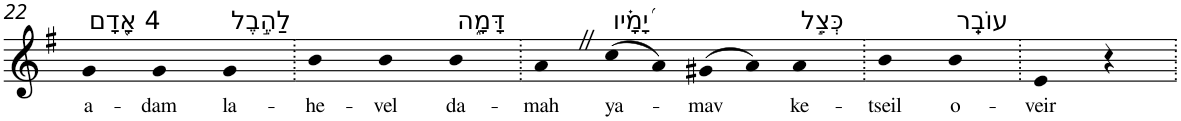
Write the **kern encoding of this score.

**kern	**text
*part1	*part1
*staff1	*staff1
*I"Piano	*
*I'Pno	*
!!LO:PB:g=z
*clefG2	*
*k[f#]	*
*G:	*
=22	=22
!LO:TX:a:t=4 אָ֭דָם	!
!	!LO:LY:b
4g	a-
!	!LO:LY:b
4g	-dam
!LO:TX:a:t=לַהֶ֣בֶל	!
!	!LO:LY:b
4g	la-
=23.	=23.
!	!LO:LY:b
4b	-he-
!	!LO:LY:b
4b	-vel
!LO:TX:a:t=דָּמָ֑ה	!
!	!LO:LY:b
4b	da-
=24.	=24.
!	!LO:LY:b
4aZ	-mah
!LO:TX:a:t=יָ֝מָ֗יו	!
!	!LO:LY:b
(>8cc	ya-
8a)	.
!	!LO:LY:b
(>8g#X	-mav
8a)	.
!LO:TX:a:t=כְּצֵ֣ל	!
!	!LO:LY:b
4a	ke-
=25.	=25.
!	!LO:LY:b
4b	-tseil
!LO:TX:a:t=עוֹבֵֽר	!
!	!LO:LY:b
4b	o-
=26.	=26.
!	!LO:LY:b
4e	-veir
4r	.
=.	=.
*-	*-
